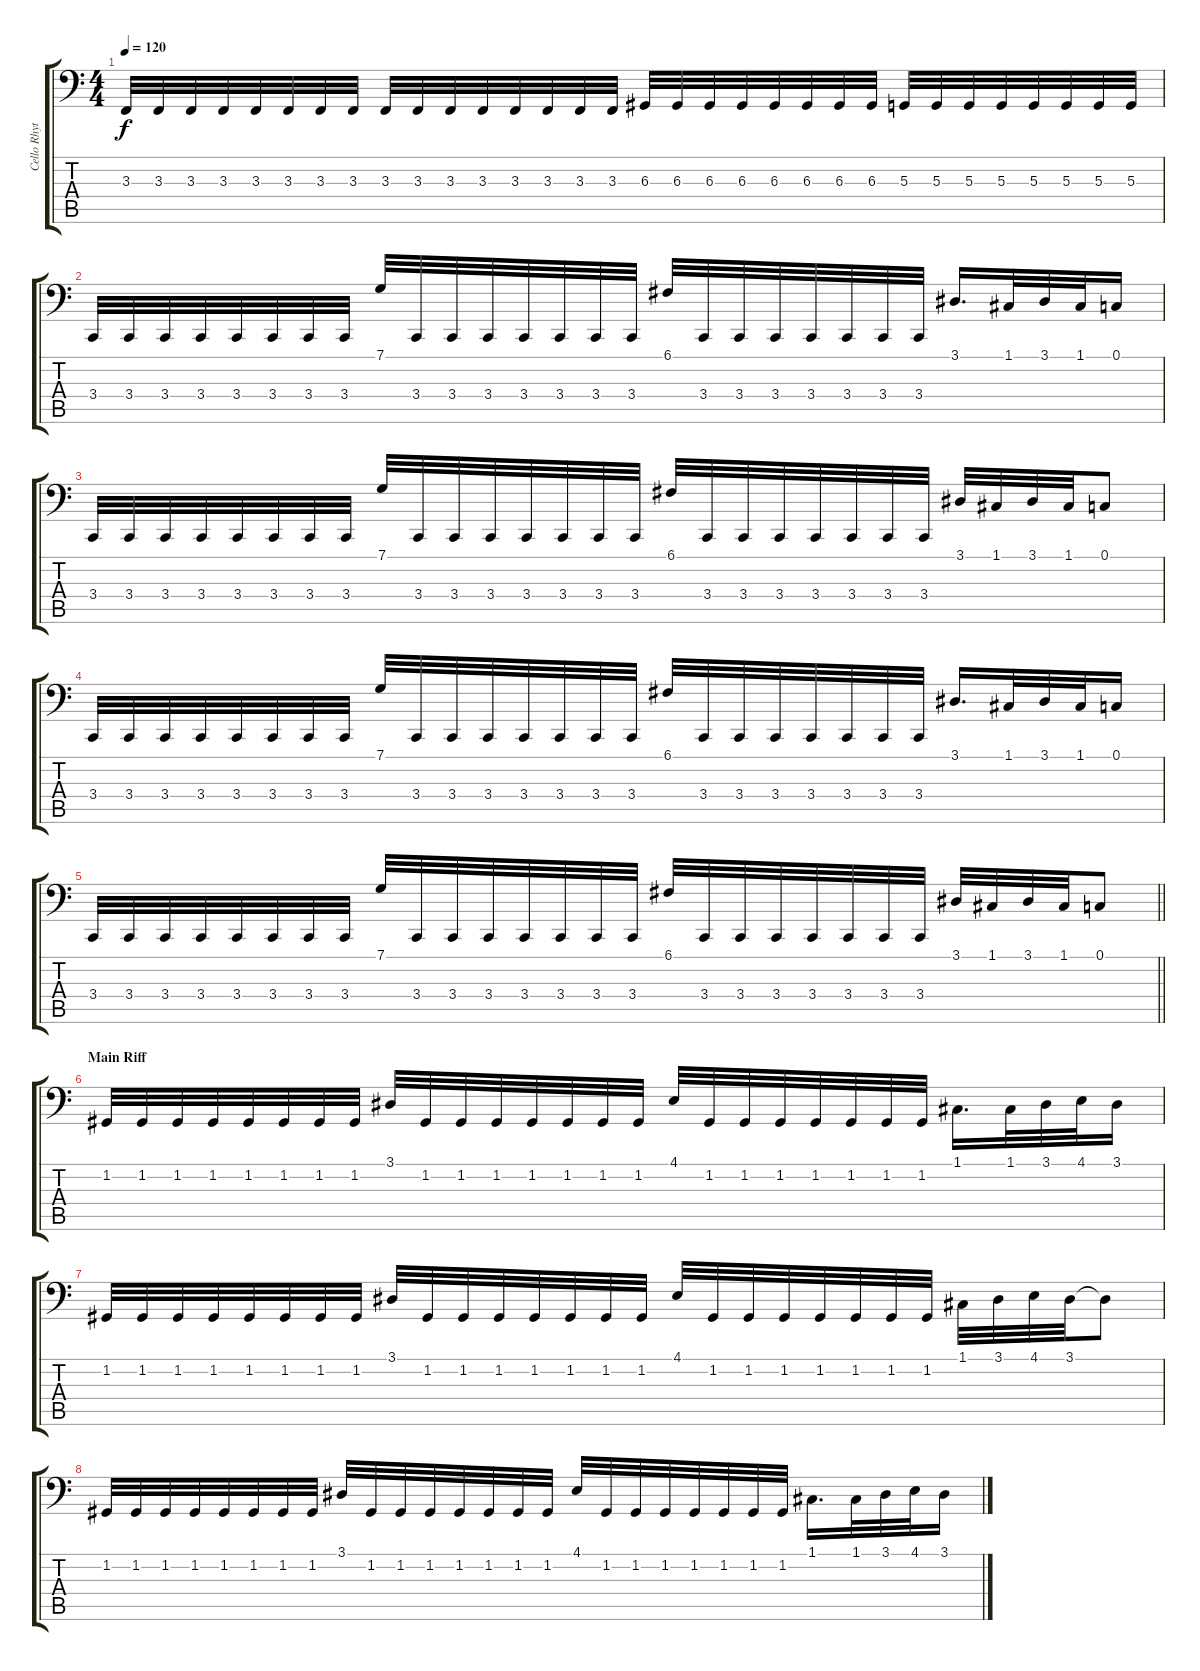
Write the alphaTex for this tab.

\track ("Cello Rhythm 1" "Cello Rhyt") {instrument cello}
\staff {score tabs}
\tuning (C3 G2 D2 A1 E1 B0) {hide}
\ts (4 4)
\tempo 120
\clef f4
\ks c
3.3.32{dy f} 3.3.32 3.3.32 3.3.32 3.3.32 3.3.32 3.3.32 3.3.32 3.3.32 3.3.32 3.3.32 3.3.32 3.3.32 3.3.32 3.3.32 3.3.32 6.3.32 6.3.32 6.3.32 6.3.32 6.3.32 6.3.32 6.3.32 6.3.32 5.3.32 5.3.32 5.3.32 5.3.32 5.3.32 5.3.32 5.3.32 5.3.32 |
3.4.32 3.4.32 3.4.32 3.4.32 3.4.32 3.4.32 3.4.32 3.4.32 7.1.32 3.4.32 3.4.32 3.4.32 3.4.32 3.4.32 3.4.32 3.4.32 6.1.32 3.4.32 3.4.32 3.4.32 3.4.32 3.4.32 3.4.32 3.4.32 3.1.16{d} 1.1.32 3.1.32 1.1.32 0.1.16 |
3.4.32 3.4.32 3.4.32 3.4.32 3.4.32 3.4.32 3.4.32 3.4.32 7.1.32 3.4.32 3.4.32 3.4.32 3.4.32 3.4.32 3.4.32 3.4.32 6.1.32 3.4.32 3.4.32 3.4.32 3.4.32 3.4.32 3.4.32 3.4.32 3.1.32 1.1.32 3.1.32 1.1.32 0.1.8 |
3.4.32 3.4.32 3.4.32 3.4.32 3.4.32 3.4.32 3.4.32 3.4.32 7.1.32 3.4.32 3.4.32 3.4.32 3.4.32 3.4.32 3.4.32 3.4.32 6.1.32 3.4.32 3.4.32 3.4.32 3.4.32 3.4.32 3.4.32 3.4.32 3.1.16{d} 1.1.32 3.1.32 1.1.32 0.1.16 |
\barLineRight lightlight
3.4.32 3.4.32 3.4.32 3.4.32 3.4.32 3.4.32 3.4.32 3.4.32 7.1.32 3.4.32 3.4.32 3.4.32 3.4.32 3.4.32 3.4.32 3.4.32 6.1.32 3.4.32 3.4.32 3.4.32 3.4.32 3.4.32 3.4.32 3.4.32 3.1.32 1.1.32 3.1.32 1.1.32 0.1.8 |
\section ("" "Main Riff")
1.2.32 1.2.32 1.2.32 1.2.32 1.2.32 1.2.32 1.2.32 1.2.32 3.1.32 1.2.32 1.2.32 1.2.32 1.2.32 1.2.32 1.2.32 1.2.32 4.1.32 1.2.32 1.2.32 1.2.32 1.2.32 1.2.32 1.2.32 1.2.32 1.1.16{d} 1.1.32 3.1.32 4.1.32 3.1.16 |
1.2.32 1.2.32 1.2.32 1.2.32 1.2.32 1.2.32 1.2.32 1.2.32 3.1.32 1.2.32 1.2.32 1.2.32 1.2.32 1.2.32 1.2.32 1.2.32 4.1.32 1.2.32 1.2.32 1.2.32 1.2.32 1.2.32 1.2.32 1.2.32 1.1.32 3.1.32 4.1.32 3.1.32 3.1{t}.8 |
1.2.32 1.2.32 1.2.32 1.2.32 1.2.32 1.2.32 1.2.32 1.2.32 3.1.32 1.2.32 1.2.32 1.2.32 1.2.32 1.2.32 1.2.32 1.2.32 4.1.32 1.2.32 1.2.32 1.2.32 1.2.32 1.2.32 1.2.32 1.2.32 1.1.16{d} 1.1.32 3.1.32 4.1.32 3.1.16
